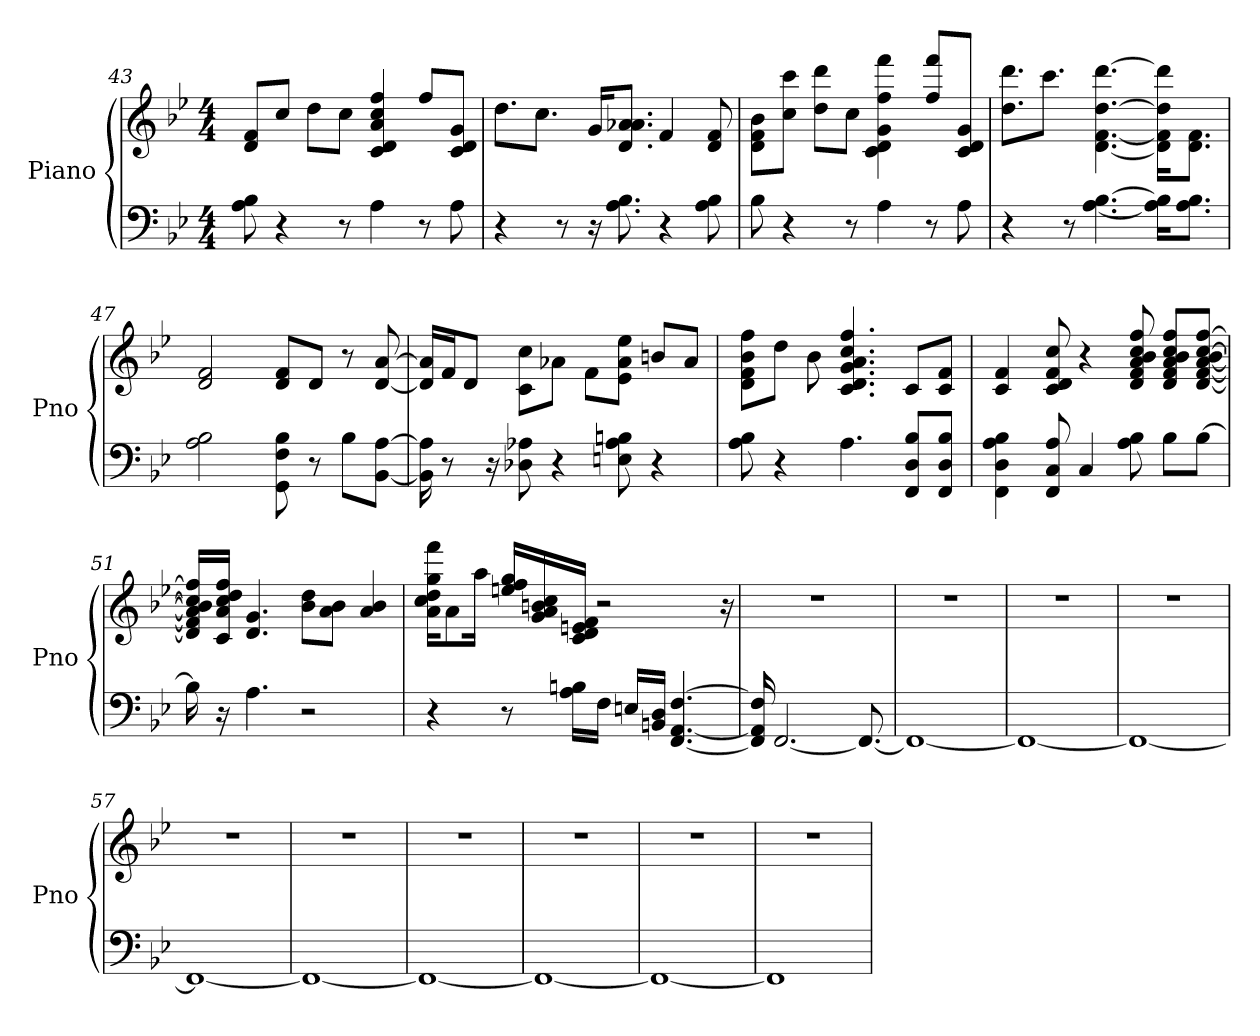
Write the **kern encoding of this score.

**kern	**kern
*part1	*part1
*staff2	*staff1
*I"Piano	*
*I'Pno	*
*clefF4	*clefG2
*k[b-e-]	*k[b-e-]
*B-:	*B-:
*M4/4	*M4/4
=43	=43
8A 8B-	8d/ 8f/L
4r	8cc/J
.	8dd\L
8r	8cc\J
4A	4ff 4d 4cc 4a 4c
8r	8ff/L
8A	8c/ 8g/ 8d/J
=44	=44
4r	8.dd\L
.	8.cc\J
8r	.
16r	16g/KL
8.A 8.B-	8.d/ 8.a/ 8.a-/J
4r	4f
8A 8B-	8d 8f
=45	=45
8B-	8b-\ 8f\ 8d\L
4r	8cc\ 8ccc\J
.	8ddd\ 8dd\L
8r	8cc\J
4A	4ff 4c 4g 4fff 4d
8r	8ff/ 8fff/L
8A	8g/ 8c/ 8d/J
=46	=46
4r	8.dd\ 8.ddd\L
.	8.ccc\J
8r	.
[4.B- [4.A	[4.ddd [4.dd [4.f [4.d
16B-]\ 16A]\KL	16ddd]\ 16dd]\ 16f]\ 16d]\KL
8.B-\ 8.A\J	8.d\ 8.f\J
=47	=47
2B- 2A	2d 2f
8F 8GG 8B-	8d/ 8f/L
8r	8d/J
8B-\L	8r
[8BB-\ [8A\J	[8d [8a
=48	=48
16BB-] 16A]	16d]/ 16a]/LL
8r	16f/J
.	8d/J
16r	.
8A- 8D-	8cc\ 8c\L
4r	8a-\J
.	8f\L
8B 8E 8A-	8a-\ 8e-\ 8ee-\J
4r	8b/L
.	8a-/J
=49	=49
8A 8B-	8b-\ 8f\ 8d\ 8ff\L
4r	8dd\J
.	8b-
4.A	4.ff 4.cc 4.a 4.g 4.c 4.d
8FF/ 8B-/ 8D/L	8c/L
8B-/ 8D/ 8FF/J	8c/ 8f/J
=50	=50
4A 4B- 4D 4FF	4f 4c
8A 8C 8FF	8c 8d 8f 8cc
4C	4r
8A 8B-	8cc 8d 8b- 8f 8ff 8a
8B-\L	8b-/ 8d/ 8cc/ 8ff/ 8f/ 8a/L
[8B-\J	[8d/ [8cc/ [8ff/ [8b-/ [8f/ [8a/J
=51	=51
16B-]	16d]/ 16cc]/ 16ff]/ 16b-]/ 16f]/ 16a]/LL
16r	16cc/ 16ff/ 16a/ 16dd/ 16c/JJ
4.A	4.d 4.g
2r	8b-\ 8dd\L
.	8a\ 8b-\J
.	4a 4b-
=52	=52
4r	16fff\ 16a\ 16gg\ 16cc\ 16dd\KL
.	8a\
.	16aa\Jk
8r	16gg/ 16ff/ 16ee/LL
.	16b/ 16cc/ 16a/ 16g/
16B\ 16A\LL	16e/ 16f/ 16d/ 16c/JJ
16F\JJ	2r
16E/LL	.
16D/ 16BB/JJ	.
[4.AA [4.FF [4.F	.
.	16r
=53	=53
16AA] 16FF] 16F]	1r
[2.FF	.
8.FF_	.
=54	=54
1FF_	1r
=55	=55
1FF_	1r
=56	=56
1FF_	1r
=57	=57
1FF_	1r
=58	=58
1FF_	1r
=59	=59
1FF_	1r
=60	=60
1FF_	1r
=61	=61
1FF_	1r
=62	=62
1FF]	1r
=	=
*-	*-
